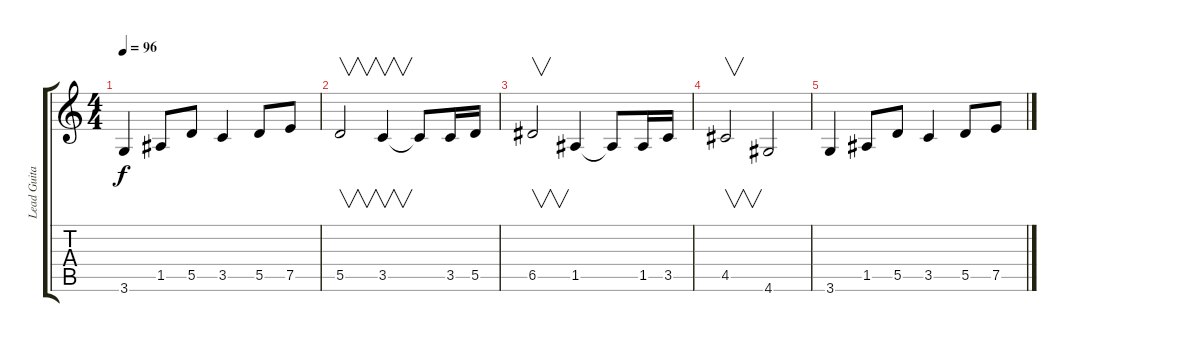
\track ("Lead Guitar" "Lead Guita") {instrument distortionguitar}
\staff {score tabs}
\tuning (E4 B3 G3 D3 A2 E2) {hide}
\ts (4 4)
\tempo 96
\clef g2
\ks c
3.6.4{dy f} 1.5.8 5.5.8 3.5.4 5.5.8 7.5.8 |
5.5.2{v} 3.5.4{v} 3.5{t}.8 3.5.16 5.5.16 |
6.5.2{v} 1.5.4 1.5{t}.8 1.5.16 3.5.16 |
4.5.2{v} 4.6.2 |
3.6.4 1.5.8 5.5.8 3.5.4 5.5.8 7.5.8
